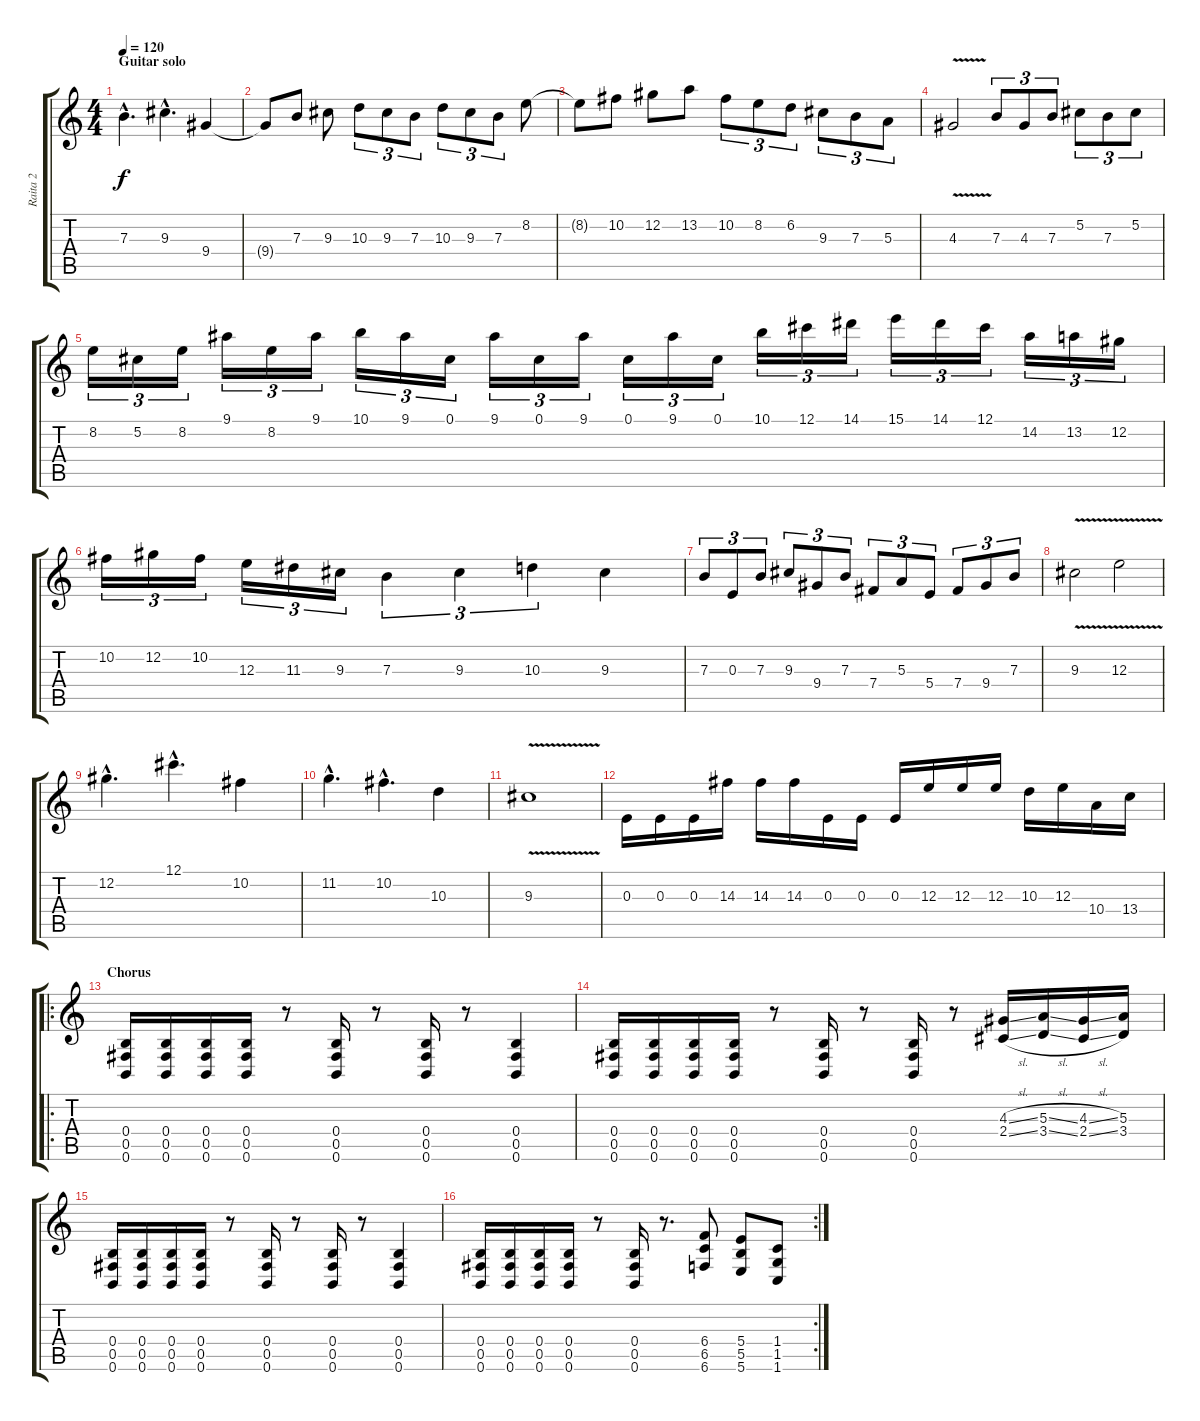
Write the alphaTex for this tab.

\track ("Raita 2" "Raita 2") {instrument distortionguitar}
\staff {score tabs}
\tuning (Db4 Ab3 E3 B2 Gb2 B1) {hide}
\ts (4 4)
\section ("" "Guitar solo")
\tempo 120
\clef g2
\ks c
7.3{hac}.4{d dy f volume 13} 9.3{hac}.4{d} 9.4.4 |
9.4{t}.8 7.3.8 9.3.8 10.3.8{tu (3 2)} 9.3.8{tu (3 2)} 7.3.8{tu (3 2)} 10.3.8{tu (3 2)} 9.3.8{tu (3 2)} 7.3.8{tu (3 2)} 8.2.8 |
8.2{t}.8 10.2.8 12.2.8 13.2.8 10.2.8{tu (3 2)} 8.2.8{tu (3 2)} 6.2.8{tu (3 2)} 9.3.8{tu (3 2)} 7.3.8{tu (3 2)} 5.3.8{tu (3 2)} |
4.3{v}.2 7.3.8{tu (3 2)} 4.3.8{tu (3 2)} 7.3.8{tu (3 2)} 5.2.8{tu (3 2)} 7.3.8{tu (3 2)} 5.2.8{tu (3 2)} |
8.2.16{tu (3 2)} 5.2.16{tu (3 2)} 8.2.16{tu (3 2)} 9.1.16{tu (3 2)} 8.2.16{tu (3 2)} 9.1.16{tu (3 2)} 10.1.16{tu (3 2)} 9.1.16{tu (3 2)} 0.1.16{tu (3 2)} 9.1.16{tu (3 2)} 0.1.16{tu (3 2)} 9.1.16{tu (3 2)} 0.1.16{tu (3 2)} 9.1.16{tu (3 2)} 0.1.16{tu (3 2)} 10.1.16{tu (3 2)} 12.1.16{tu (3 2)} 14.1.16{tu (3 2)} 15.1.16{tu (3 2)} 14.1.16{tu (3 2)} 12.1.16{tu (3 2)} 14.2.16{tu (3 2)} 13.2.16{tu (3 2)} 12.2.16{tu (3 2)} |
10.2.16{tu (3 2)} 12.2.16{tu (3 2)} 10.2.16{tu (3 2)} 12.3.16{tu (3 2)} 11.3.16{tu (3 2)} 9.3.16{tu (3 2)} 7.3.4{tu (3 2)} 9.3.4{tu (3 2)} 10.3.4{tu (3 2)} 9.3.4 |
7.3.8{tu (3 2)} 0.3.8{tu (3 2)} 7.3.8{tu (3 2)} 9.3.8{tu (3 2)} 9.4.8{tu (3 2)} 7.3.8{tu (3 2)} 7.4.8{tu (3 2)} 5.3.8{tu (3 2)} 5.4.8{tu (3 2)} 7.4.8{tu (3 2)} 9.4.8{tu (3 2)} 7.3.8{tu (3 2)} |
9.3{v}.2 12.3{v}.2 |
12.2{hac}.4{d} 12.1{hac}.4{d} 10.2.4 |
11.2{hac}.4{d} 10.2{hac}.4{d} 10.3.4 |
9.3{v}.1 |
0.3.16 0.3.16 0.3.16 14.3.16 14.3.16 14.3.16 0.3.16 0.3.16 0.3.16 12.3.16 12.3.16 12.3.16 10.3.16 12.3.16 10.4.16 13.4.16 |
\ro
\section ("" "Chorus")
(0.4 0.5 0.6).16 (0.4 0.5 0.6).16 (0.4 0.5 0.6).16 (0.4 0.5 0.6).16 r.8 (0.4 0.5 0.6).16 r.8 (0.4 0.5 0.6).16 r.8 (0.4 0.5 0.6).4 |
(0.4 0.5 0.6).16 (0.4 0.5 0.6).16 (0.4 0.5 0.6).16 (0.4 0.5 0.6).16 r.8 (0.4 0.5 0.6).16 r.8 (0.4 0.5 0.6).16 r.8 (4.3{sl} 2.4{sl}).16 (5.3{sl} 3.4{sl}).16 (4.3{sl} 2.4{sl}).16 (5.3 3.4).16 |
(0.4 0.5 0.6).16 (0.4 0.5 0.6).16 (0.4 0.5 0.6).16 (0.4 0.5 0.6).16 r.8 (0.4 0.5 0.6).16 r.8 (0.4 0.5 0.6).16 r.8 (0.4 0.5 0.6).4 |
\rc 2
(0.4 0.5 0.6).16 (0.4 0.5 0.6).16 (0.4 0.5 0.6).16 (0.4 0.5 0.6).16 r.8 (0.4 0.5 0.6).16 r.8{d} (6.4 6.5 6.6).8 (5.4 5.5 5.6).8 (1.4 1.5 1.6).8
